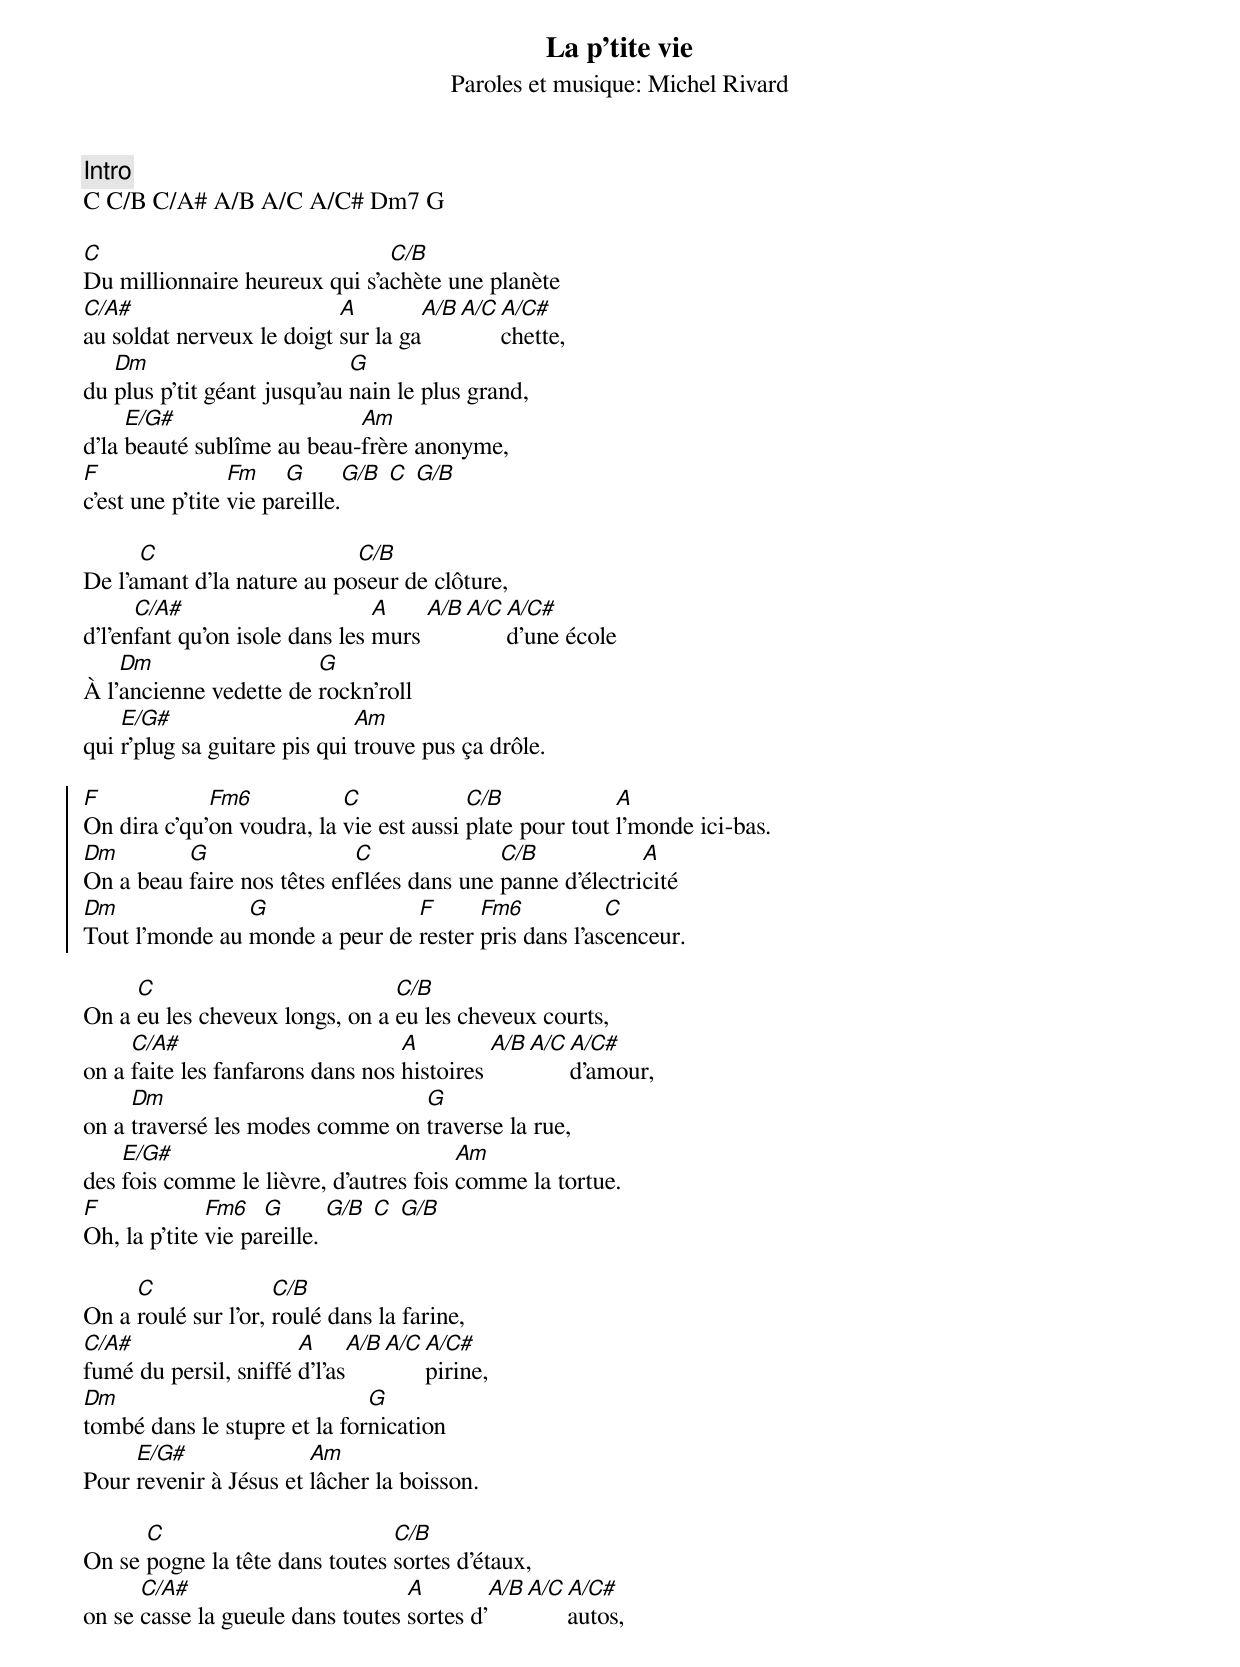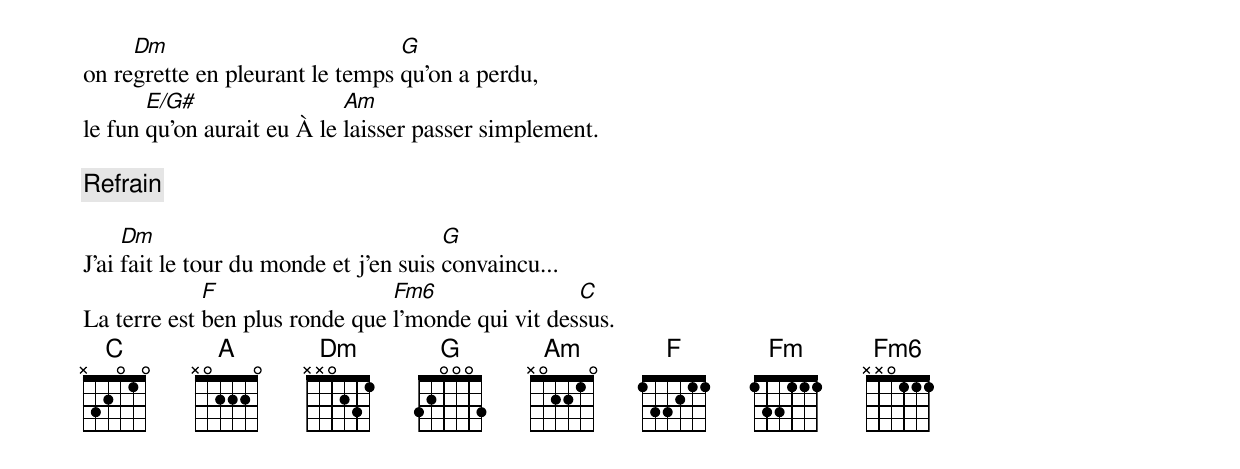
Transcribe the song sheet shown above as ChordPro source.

{t:La p'tite vie}
{st:Paroles et musique: Michel Rivard}

{c:Intro}
C C/B C/A# A/B A/C A/C# Dm7 G

[C]Du millionnaire heureux qui s'a[C/B]chète une planète
[C/A#]au soldat nerveux le doigt [A]sur la ga[A/B][A/C][A/C#]chette,
du [Dm]plus p'tit géant jusqu'au [G]nain le plus grand,
d'la [E/G#]beauté sublîme au beau-[Am]frère anonyme,
[F]c'est une p'tite [Fm]vie pa[G]reille.[G/B] [C] [G/B]

De l'a[C]mant d'la nature au po[C/B]seur de clôture,
d'l'en[C/A#]fant qu'on isole dans les [A]murs [A/B][A/C][A/C#]d'une école
À l'[Dm]ancienne vedette de [G]rockn'roll
qui [E/G#]r'plug sa guitare pis qui [Am]trouve pus ça drôle.

{soc}
[F]On dira c'qu'[Fm6]on voudra, la [C]vie est aussi [C/B]plate pour tout [A]l'monde ici-bas.
[Dm]On a beau [G]faire nos têtes en[C]flées dans une [C/B]panne d'électri[A]cité
[Dm]Tout l'monde au [G]monde a peur de [F]rester [Fm6]pris dans l'as[C]cenceur.
{eoc}

On a [C]eu les cheveux longs, on a [C/B]eu les cheveux courts,
on a [C/A#]faite les fanfarons dans nos [A]histoires [A/B][A/C][A/C#]d'amour,
on a [Dm]traversé les modes comme on [G]traverse la rue,
des [E/G#]fois comme le lièvre, d'autres fois [Am]comme la tortue.
[F]Oh, la p'tite [Fm6]vie pa[G]reille. [G/B] [C] [G/B]

On a [C]roulé sur l'or, [C/B]roulé dans la farine,
[C/A#]fumé du persil, sniffé [A]d'l'as[A/B][A/C][A/C#]pirine,
[Dm]tombé dans le stupre et la for[G]nication
Pour [E/G#]revenir à Jésus et [Am]lâcher la boisson.

On se [C]pogne la tête dans toutes [C/B]sortes d'étaux,
on se [C/A#]casse la gueule dans toutes [A]sortes d'[A/B][A/C][A/C#]autos,
on re[Dm]grette en pleurant le temps [G]qu'on a perdu,
le fun [E/G#]qu'on aurait eu À le [Am]laisser passer simplement.

{c:Refrain}

J'ai [Dm]fait le tour du monde et j'en suis [G]convaincu...
La terre est [F]ben plus ronde que [Fm6]l'monde qui vit des[C]sus.
